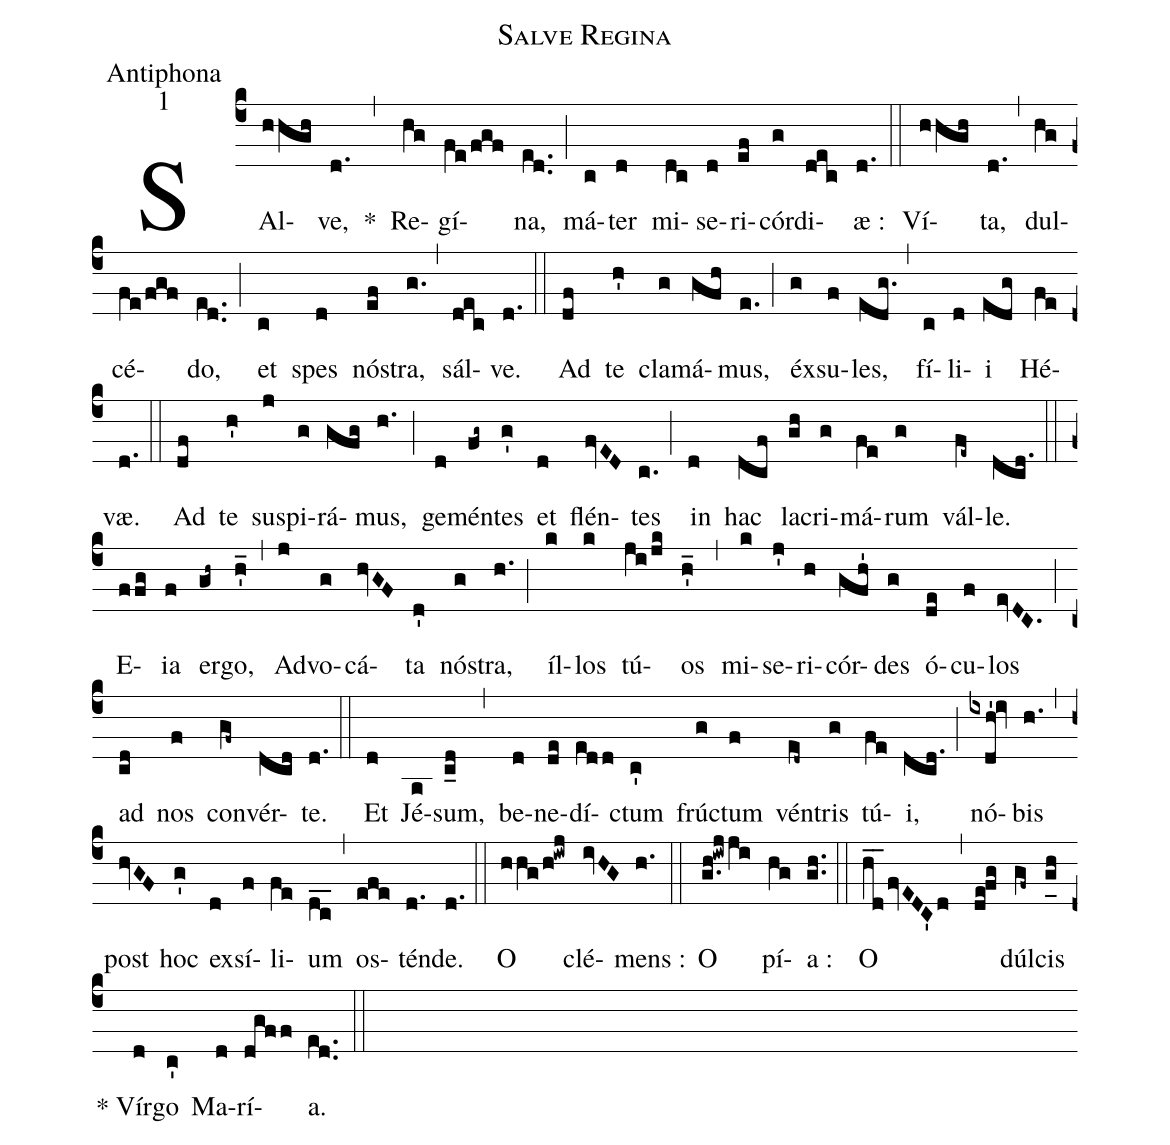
name:Salve Regina;
office-part:Antiphona;
mode:1;
%%
(c4) SAl(hhgh)ve,(d.) *(,) Re(hg)gí(fe/fgf)na,(ed..) (;) má(c)ter(d) mi(dc)se(d)ri(ef)cór(g)di(dec)æ :(d.) (::) Ví(hhgh)ta,(d.) (,) dul(hg)cé(fe/fgf)do,(ed..) (;) et(c) spes(d) nó(ef)stra,(g.) (,) sál(dec)ve.(d.) (::) Ad(df) te(h') cla(g)má(gfh)mus,(e.) (;) éx(g)su(f)les,(edg.) (,) fí(c)li(d)i(edg) Hé(fe)væ.(d.) (::) Ad(df) te(h') su(j)spi(g)rá(gfg)mus,(h.) (;) ge(d)mén(fg~)tes(g') et(d) flén(fvED)tes(c.) (;) in(d) hac(dcf) la(gh)cri(g)má(fe)rum(g) vál(fe~)le.(dcd.) (::) E(ffg){ia}(f) er(gh~)go,(h'_) (,) Ad(j)vo(g)cá(hvGF)ta(d') nó(g)stra,(h.) (;) íl(k)los(k) tú(ji/jk)os(h'_) (,) mi(k)se(j')ri(h)cór(gfh')des(g) ó(de)cu(f)los(evDC.) (;) ad(cd) nos(f) con(gf~)vér(dcd)te.(d.) (::) Et(d) Jé(a)sum,(c_[uh:l]d) (,) be(d)ne(de)dí(edd)ctum(c') frú(g)ctum(f) vén(ed~)tris(g) tú(fe)i,(dcd.) (;) nó(ixdh'!iv)bis(h.) (,) post(hvGF) hoc(g') ex(d)sí(f)li(fe)um(dc__) (,) os(efe)tén(d.)de.(d.) (::) O(hhg/h!iwj) clé(ivHG)mens :(h.) (::) O(g.h!iwjji) pí(hg)a :(gh..) (::) O(hd__fvEDC'd) (,) (de!fg) dúl(gf~)cis(g_[uh:l]h) * Vír(d)go(c') Ma(d)rí(dgff)a.(ed..) (::)
